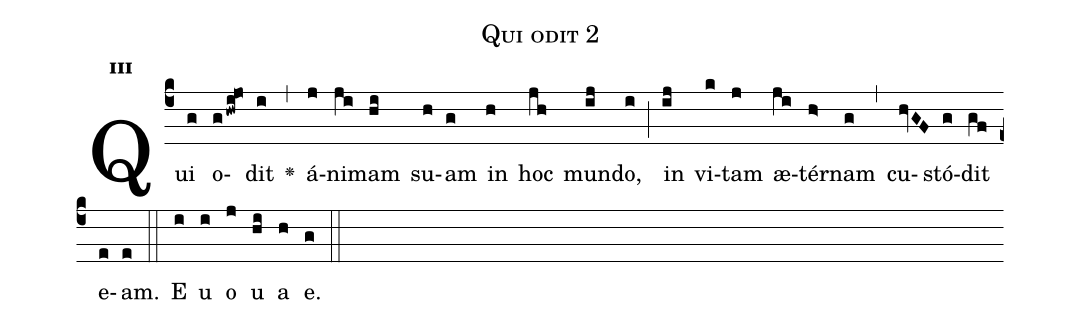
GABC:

name:Qui odit 2;
office-part:Antiphona;
mode:3;
%%
initial-style: 1;
name: Qui odit 2
book: Antiphonae & Responsoria/Tomus II, p. 90;
occasion: Hebdomada V Quadragesimae Dominica;
office-part: Tertia Ant 1;
user-notes: ;
commentary: ;
annotation: 3g;
centering-scheme: english;
fontsize: 12;
font: OFLSortsMillGoudy;
height: 11;
width: 4.5;
%%
(c4)Qui(g) o(ghwi/[-0.3]jo)dit(i) <v>\greheightstar</v>(,) á(j)ni(ji)mam(hi) su(h)am(g) in(h) hoc(jh) mun(ij)do,(i) (;) in(ij) vi(k)tam(j) æ(ji)tér(h>)nam(g) (,) cu(hvGF)stó(g)dit(gf) e(e)am.(e) (::)
E(i) u(i) o(j) u(hi) a(h) e.(g) (::)
